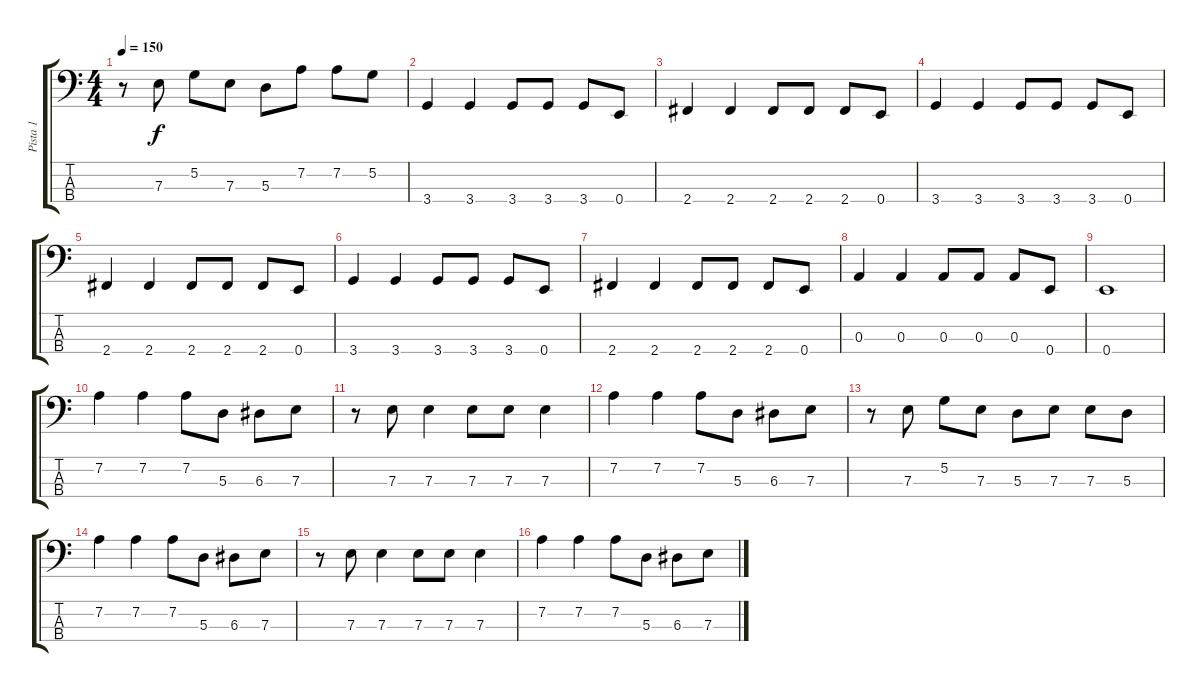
\track ("Pista 1" "Pista 1") {instrument electricbassfinger}
\staff {score tabs}
\tuning (G2 D2 A1 E1) {hide}
\ts (4 4)
\tempo 150
\clef f4
\ks c
r.8{dy f} 7.3.8 5.2.8 7.3.8 5.3.8 7.2.8 7.2.8 5.2.8 |
3.4.4 3.4.4 3.4.8 3.4.8 3.4.8 0.4.8 |
2.4.4 2.4.4 2.4.8 2.4.8 2.4.8 0.4.8 |
3.4.4 3.4.4 3.4.8 3.4.8 3.4.8 0.4.8 |
2.4.4 2.4.4 2.4.8 2.4.8 2.4.8 0.4.8 |
3.4.4 3.4.4 3.4.8 3.4.8 3.4.8 0.4.8 |
2.4.4 2.4.4 2.4.8 2.4.8 2.4.8 0.4.8 |
0.3.4 0.3.4 0.3.8 0.3.8 0.3.8 0.4.8 |
0.4.1 |
7.2.4 7.2.4 7.2.8 5.3.8 6.3.8 7.3.8 |
r.8 7.3.8 7.3.4 7.3.8 7.3.8 7.3.4 |
7.2.4 7.2.4 7.2.8 5.3.8 6.3.8 7.3.8 |
r.8 7.3.8 5.2.8 7.3.8 5.3.8 7.3.8 7.3.8 5.3.8 |
7.2.4 7.2.4 7.2.8 5.3.8 6.3.8 7.3.8 |
r.8 7.3.8 7.3.4 7.3.8 7.3.8 7.3.4 |
7.2.4 7.2.4 7.2.8 5.3.8 6.3.8 7.3.8
